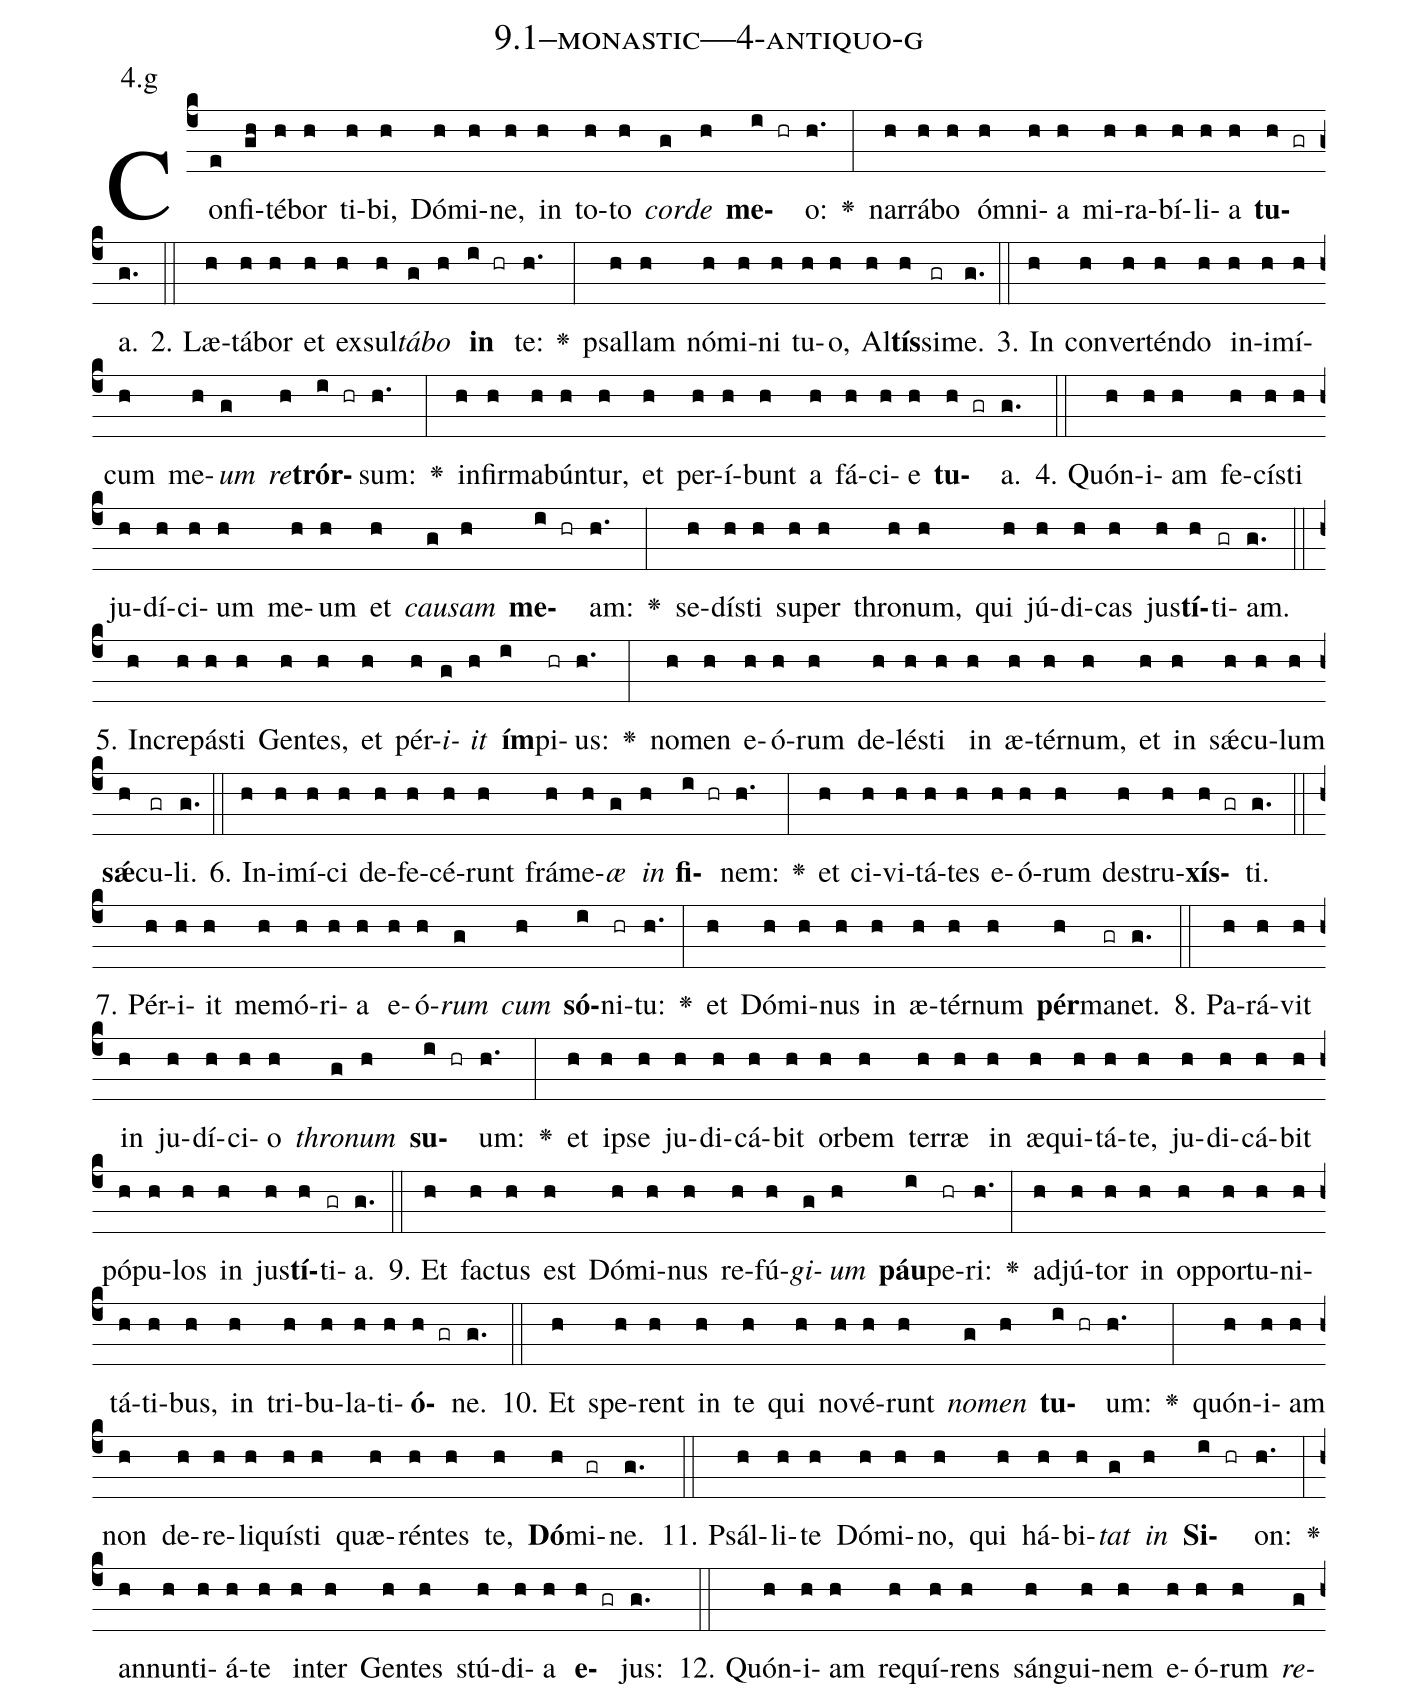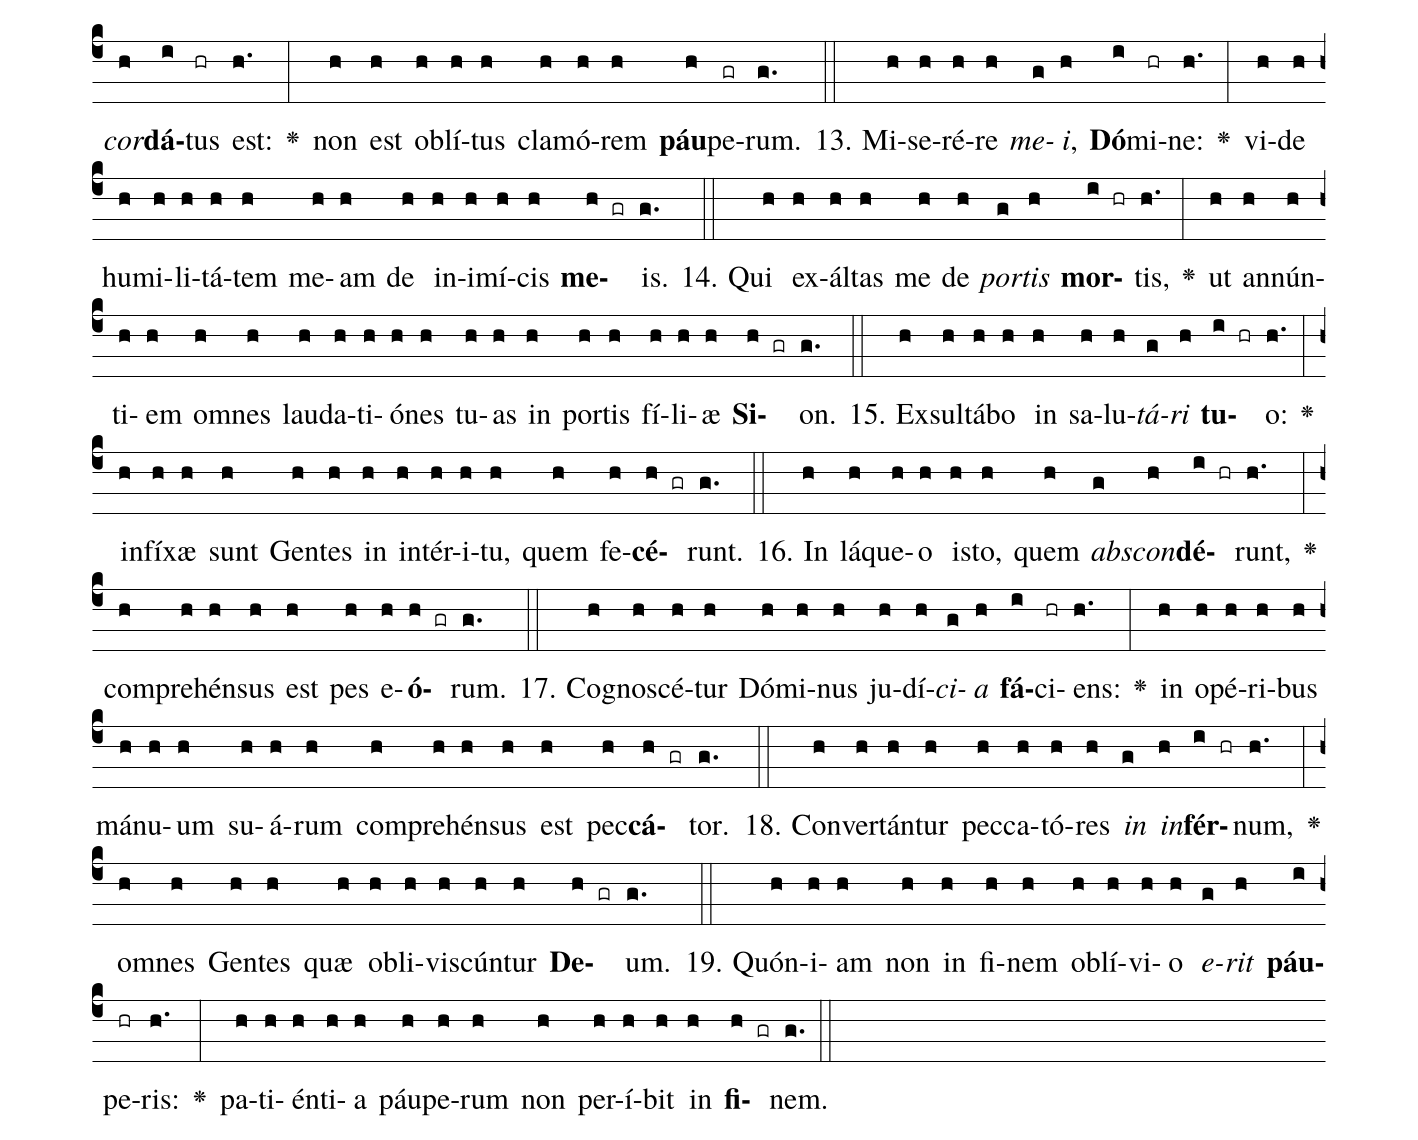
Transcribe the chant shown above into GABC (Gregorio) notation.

name: 9.1--monastic---4-antiquo-g;
annotation: 4.g;
%%
(c4)Con(e)fi(gh)té(h)bor(h) ti(h)bi,(h) Dó(h)mi(h)ne,(h) in(h) to(h)to(h) <i>cor</i>(g)<i>de</i>(h) <b>me</b>(i hr)o:(h.) <v>\greheightstar</v>(:) nar(h)rá(h)bo(h) óm(h)ni(h)a(h) mi(h)ra(h)bí(h)li(h)a(h) <b>tu</b>(h gr)a.(g.) (::)
2. Læ(h)tá(h)bor(h) et(h) ex(h)sul(h)<i>tá</i>(g)<i>bo</i>(h) <b>in</b>(i hr) te:(h.) <v>\greheightstar</v>(:) psal(h)lam(h) nó(h)mi(h)ni(h) tu(h)o,(h) Al(h)<b>tís</b>(h)si(gr)me.(g.) (::)
3. In(h) con(h)ver(h)tén(h)do(h) in(h)i(h)mí(h)cum(h) me(h)<i>um</i>(g) <i>re</i>(h)<b>trór</b>(i hr)sum:(h.) <v>\greheightstar</v>(:) in(h)fir(h)ma(h)bún(h)tur,(h) et(h) per(h)í(h)bunt(h) a(h) fá(h)ci(h)e(h) <b>tu</b>(h gr)a.(g.) (::)
4. Quón(h)i(h)am(h) fe(h)cís(h)ti(h) ju(h)dí(h)ci(h)um(h) me(h)um(h) et(h) <i>cau</i>(g)<i>sam</i>(h) <b>me</b>(i hr)am:(h.) <v>\greheightstar</v>(:) se(h)dís(h)ti(h) su(h)per(h) thro(h)num,(h) qui(h) jú(h)di(h)cas(h) jus(h)<b>tí</b>(h)ti(gr)am.(g.) (::)
5. In(h)cre(h)pás(h)ti(h) Gen(h)tes,(h) et(h) pér(h)<i>i</i>(g)<i>it</i>(h) <b>ím</b>(i)pi(hr)us:(h.) <v>\greheightstar</v>(:) no(h)men(h) e(h)ó(h)rum(h) de(h)lés(h)ti(h) in(h) æ(h)tér(h)num,(h) et(h) in(h) sǽ(h)cu(h)lum(h) <b>sǽ</b>(h)cu(gr)li.(g.) (::)
6. In(h)i(h)mí(h)ci(h) de(h)fe(h)cé(h)runt(h) frá(h)me(h)<i>æ</i>(g) <i>in</i>(h) <b>fi</b>(i hr)nem:(h.) <v>\greheightstar</v>(:) et(h) ci(h)vi(h)tá(h)tes(h) e(h)ó(h)rum(h) de(h)stru(h)<b>xís</b>(h gr)ti.(g.) (::)
7. Pér(h)i(h)it(h) me(h)mó(h)ri(h)a(h) e(h)ó(h)<i>rum</i>(g) <i>cum</i>(h) <b>só</b>(i)ni(hr)tu:(h.) <v>\greheightstar</v>(:) et(h) Dó(h)mi(h)nus(h) in(h) æ(h)tér(h)num(h) <b>pér</b>(h)ma(gr)net.(g.) (::)
8. Pa(h)rá(h)vit(h) in(h) ju(h)dí(h)ci(h)o(h) <i>thro</i>(g)<i>num</i>(h) <b>su</b>(i hr)um:(h.) <v>\greheightstar</v>(:) et(h) ip(h)se(h) ju(h)di(h)cá(h)bit(h) or(h)bem(h) ter(h)ræ(h) in(h) æ(h)qui(h)tá(h)te,(h) ju(h)di(h)cá(h)bit(h) pó(h)pu(h)los(h) in(h) jus(h)<b>tí</b>(h)ti(gr)a.(g.) (::)
9. Et(h) fac(h)tus(h) est(h) Dó(h)mi(h)nus(h) re(h)fú(h)<i>gi</i>(g)<i>um</i>(h) <b>páu</b>(i)pe(hr)ri:(h.) <v>\greheightstar</v>(:) ad(h)jú(h)tor(h) in(h) op(h)por(h)tu(h)ni(h)tá(h)ti(h)bus,(h) in(h) tri(h)bu(h)la(h)ti(h)<b>ó</b>(h gr)ne.(g.) (::)
10. Et(h) spe(h)rent(h) in(h) te(h) qui(h) no(h)vé(h)runt(h) <i>no</i>(g)<i>men</i>(h) <b>tu</b>(i hr)um:(h.) <v>\greheightstar</v>(:) quón(h)i(h)am(h) non(h) de(h)re(h)li(h)quís(h)ti(h) quæ(h)rén(h)tes(h) te,(h) <b>Dó</b>(h)mi(gr)ne.(g.) (::)
11. Psál(h)li(h)te(h) Dó(h)mi(h)no,(h) qui(h) há(h)bi(h)<i>tat</i>(g) <i>in</i>(h) <b>Si</b>(i hr)on:(h.) <v>\greheightstar</v>(:) an(h)nun(h)ti(h)á(h)te(h) in(h)ter(h) Gen(h)tes(h) stú(h)di(h)a(h) <b>e</b>(h gr)jus:(g.) (::)
12. Quón(h)i(h)am(h) re(h)quí(h)rens(h) sán(h)gui(h)nem(h) e(h)ó(h)rum(h) <i>re</i>(g)<i>cor</i>(h)<b>dá</b>(i)tus(hr) est:(h.) <v>\greheightstar</v>(:) non(h) est(h) ob(h)lí(h)tus(h) cla(h)mó(h)rem(h) <b>páu</b>(h)pe(gr)rum.(g.) (::)
13. Mi(h)se(h)ré(h)re(h) <i>me</i>(g)<i>i</i>,(h) <b>Dó</b>(i)mi(hr)ne:(h.) <v>\greheightstar</v>(:) vi(h)de(h) hu(h)mi(h)li(h)tá(h)tem(h) me(h)am(h) de(h) in(h)i(h)mí(h)cis(h) <b>me</b>(h gr)is.(g.) (::)
14. Qui(h) ex(h)ál(h)tas(h) me(h) de(h) <i>por</i>(g)<i>tis</i>(h) <b>mor</b>(i hr)tis,(h.) <v>\greheightstar</v>(:) ut(h) an(h)nún(h)ti(h)em(h) om(h)nes(h) lau(h)da(h)ti(h)ó(h)nes(h) tu(h)as(h) in(h) por(h)tis(h) fí(h)li(h)æ(h) <b>Si</b>(h gr)on.(g.) (::)
15. Ex(h)sul(h)tá(h)bo(h) in(h) sa(h)lu(h)<i>tá</i>(g)<i>ri</i>(h) <b>tu</b>(i hr)o:(h.) <v>\greheightstar</v>(:) in(h)fí(h)xæ(h) sunt(h) Gen(h)tes(h) in(h) in(h)tér(h)i(h)tu,(h) quem(h) fe(h)<b>cé</b>(h gr)runt.(g.) (::)
16. In(h) lá(h)que(h)o(h) is(h)to,(h) quem(h) <i>abs</i>(g)<i>con</i>(h)<b>dé</b>(i hr)runt,(h.) <v>\greheightstar</v>(:) com(h)pre(h)hén(h)sus(h) est(h) pes(h) e(h)<b>ó</b>(h gr)rum.(g.) (::)
17. Co(h)gno(h)scé(h)tur(h) Dó(h)mi(h)nus(h) ju(h)dí(h)<i>ci</i>(g)<i>a</i>(h) <b>fá</b>(i)ci(hr)ens:(h.) <v>\greheightstar</v>(:) in(h) o(h)pé(h)ri(h)bus(h) má(h)nu(h)um(h) su(h)á(h)rum(h) com(h)pre(h)hén(h)sus(h) est(h) pec(h)<b>cá</b>(h gr)tor.(g.) (::)
18. Con(h)ver(h)tán(h)tur(h) pec(h)ca(h)tó(h)res(h) <i>in</i>(g) <i>in</i>(h)<b>fér</b>(i hr)num,(h.) <v>\greheightstar</v>(:) om(h)nes(h) Gen(h)tes(h) quæ(h) ob(h)li(h)vis(h)cún(h)tur(h) <b>De</b>(h gr)um.(g.) (::)
19. Quón(h)i(h)am(h) non(h) in(h) fi(h)nem(h) ob(h)lí(h)vi(h)o(h) <i>e</i>(g)<i>rit</i>(h) <b>páu</b>(i)pe(hr)ris:(h.) <v>\greheightstar</v>(:) pa(h)ti(h)én(h)ti(h)a(h) páu(h)pe(h)rum(h) non(h) per(h)í(h)bit(h) in(h) <b>fi</b>(h gr)nem.(g.) (::)
